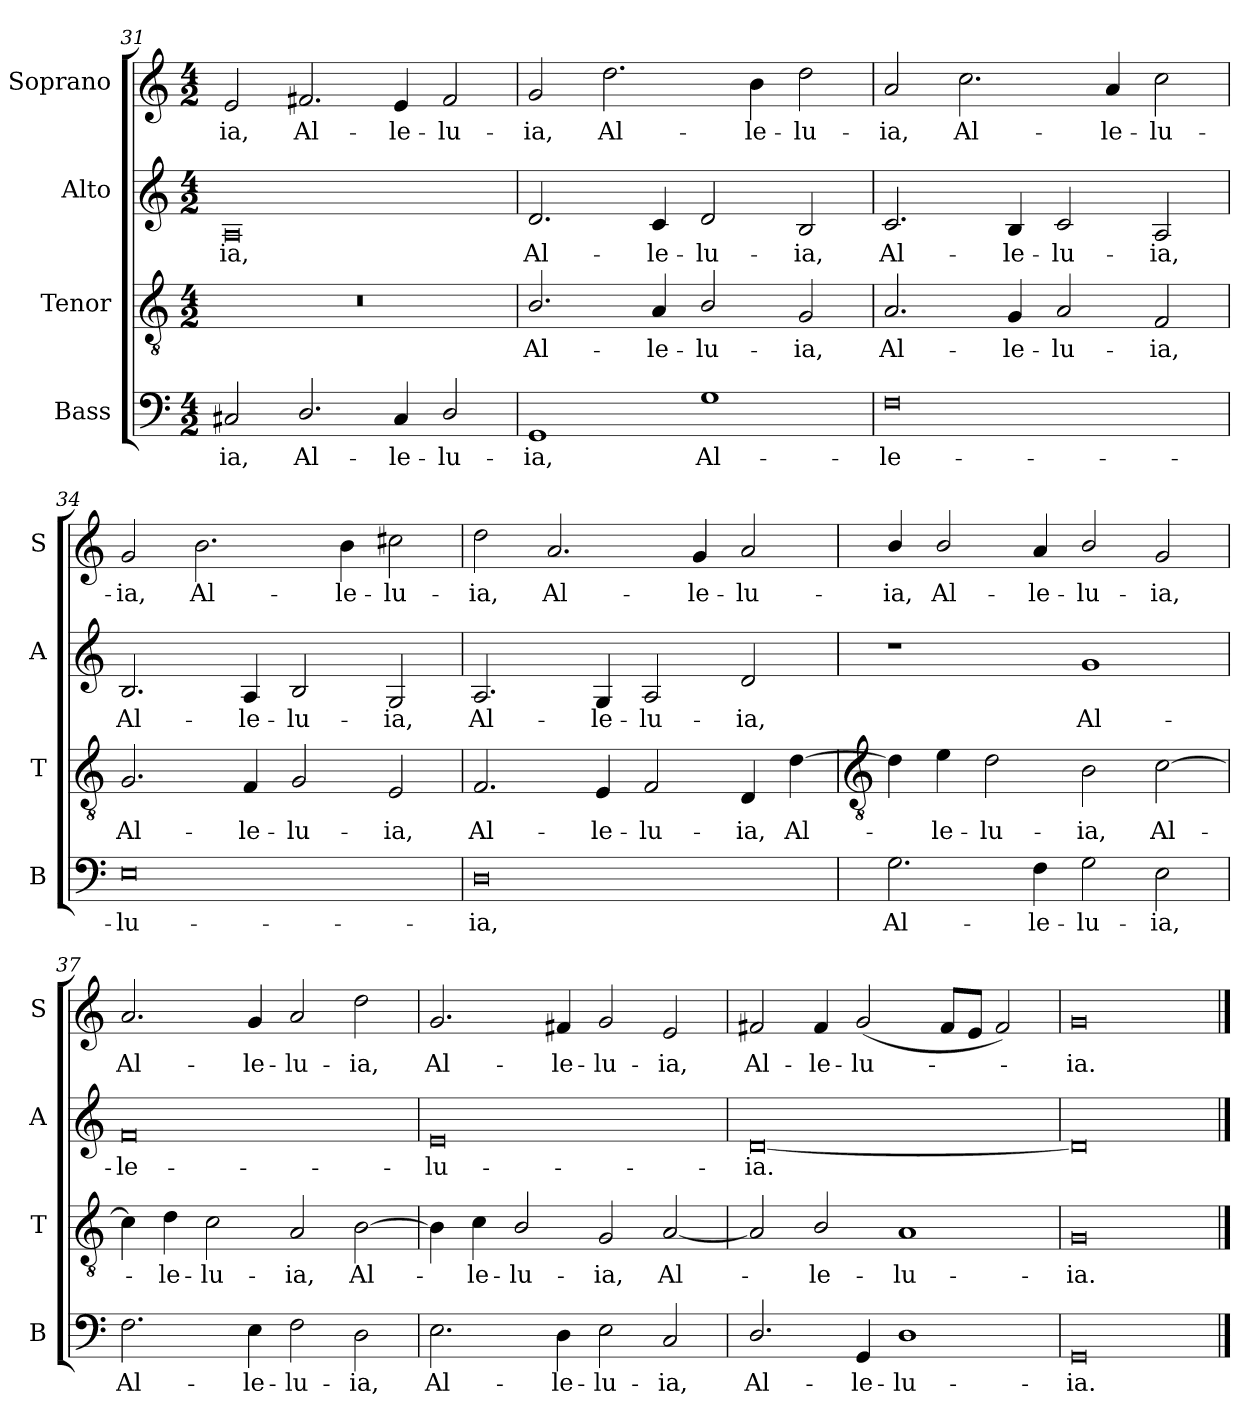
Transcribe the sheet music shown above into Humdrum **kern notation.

**kern	**text	**kern	**text	**kern	**text	**kern	**text
*part4	*part4	*part3	*part3	*part2	*part2	*part1	*part1
*staff4	*staff4	*staff3	*staff3	*staff2	*staff2	*staff1	*staff1
*I"Bass	*	*I"Tenor	*	*I"Alto	*	*I"Soprano	*
*I'B	*	*I'T	*	*I'A	*	*I'S	*
*clefF4	*	*clefGv2	*	*clefG2	*	*clefG2	*
*k[]	*	*k[]	*	*k[]	*	*k[]	*
*C:	*	*C:	*	*C:	*	*C:	*
*M4/2	*	*M4/2	*	*M4/2	*	*M4/2	*
=31	=31	=31	=31	=31	=31	=31	=31
!	!LO:LY:b	!	!	!	!LO:LY:b	!	!LO:LY:b
2C#X	-ia,	0r	.	0A	-ia,	2e	-ia,
!	!LO:LY:b	!	!	!	!	!	!LO:LY:b
2.D/	Al-	.	.	.	.	2.f#X	Al-
!	!LO:LY:b	!	!	!	!	!	!LO:LY:b
4C#	-le-	.	.	.	.	4e	-le-
!	!LO:LY:b	!	!	!	!	!	!LO:LY:b
2D/	-lu-	.	.	.	.	2f#	-lu-
=32	=32	=32	=32	=32	=32	=32	=32
!	!LO:LY:b	!	!LO:LY:b	!	!LO:LY:b	!	!LO:LY:b
1GG	-ia,	2.B/	Al-	2.d	Al-	2g	-ia,
!	!	!	!	!	!	!	!LO:LY:b
.	.	.	.	.	.	2.dd	Al-
!	!	!	!LO:LY:b	!	!LO:LY:b	!	!
.	.	4A	-le-	4c	-le-	.	.
!	!LO:LY:b	!	!LO:LY:b	!	!LO:LY:b	!	!
1G	Al-	2B/	-lu-	2d	-lu-	.	.
!	!	!	!	!	!	!	!LO:LY:b
.	.	.	.	.	.	4b	-le-
!	!	!	!LO:LY:b	!	!LO:LY:b	!	!LO:LY:b
.	.	2G	-ia,	2B	-ia,	2dd	-lu-
=33	=33	=33	=33	=33	=33	=33	=33
!	!LO:LY:b	!	!LO:LY:b	!	!LO:LY:b	!	!LO:LY:b
0F	-le-	2.A	Al-	2.c	Al-	2a	-ia,
!	!	!	!	!	!	!	!LO:LY:b
.	.	.	.	.	.	2.cc	Al-
!	!	!	!LO:LY:b	!	!LO:LY:b	!	!
.	.	4G	-le-	4B	-le-	.	.
!	!	!	!LO:LY:b	!	!LO:LY:b	!	!
.	.	2A	-lu-	2c	-lu-	.	.
!	!	!	!	!	!	!	!LO:LY:b
.	.	.	.	.	.	4a	-le-
!	!	!	!LO:LY:b	!	!LO:LY:b	!	!LO:LY:b
.	.	2F	-ia,	2A	-ia,	2cc	-lu-
=34	=34	=34	=34	=34	=34	=34	=34
!	!LO:LY:b	!	!LO:LY:b	!	!LO:LY:b	!	!LO:LY:b
0E	-lu-	2.G	Al-	2.B	Al-	2g	-ia,
!	!	!	!	!	!	!	!LO:LY:b
.	.	.	.	.	.	2.b	Al-
!	!	!	!LO:LY:b	!	!LO:LY:b	!	!
.	.	4F	-le-	4A	-le-	.	.
!	!	!	!LO:LY:b	!	!LO:LY:b	!	!
.	.	2G	-lu-	2B	-lu-	.	.
!	!	!	!	!	!	!	!LO:LY:b
.	.	.	.	.	.	4b	-le-
!	!	!	!LO:LY:b	!	!LO:LY:b	!	!LO:LY:b
.	.	2E	-ia,	2G	-ia,	2cc#X	-lu-
=35	=35	=35	=35	=35	=35	=35	=35
!	!LO:LY:b	!	!LO:LY:b	!	!LO:LY:b	!	!LO:LY:b
0D	-ia,	2.F	Al-	2.A	Al-	2dd	-ia,
!	!	!	!	!	!	!	!LO:LY:b
.	.	.	.	.	.	2.a	Al-
!	!	!	!LO:LY:b	!	!LO:LY:b	!	!
.	.	4E	-le-	4G	-le-	.	.
!	!	!	!LO:LY:b	!	!LO:LY:b	!	!
.	.	2F	-lu-	2A	-lu-	.	.
!	!	!	!	!	!	!	!LO:LY:b
.	.	.	.	.	.	4g	-le-
!	!	!	!LO:LY:b	!	!LO:LY:b	!	!LO:LY:b
.	.	4D	-ia,	2d	-ia,	2a	-lu-
!	!	!	!LO:LY:b	!	!	!	!
.	.	[4d	Al-	.	.	.	.
!!LO:LB:g=z
=36	=36	=36	=36	=36	=36	=36	=36
*	*	*clefGv2	*	*	*	*	*
!	!LO:LY:b	!	!	!	!	!	!LO:LY:b
2.G	Al-	4d]	.	1r	.	4b/	-ia,
!	!	!	!LO:LY:b	!	!	!	!LO:LY:b
.	.	4e	le-	.	.	2b/	Al-
!	!	!	!LO:LY:b	!	!	!	!
.	.	2d	-lu-	.	.	.	.
!	!LO:LY:b	!	!	!	!	!	!LO:LY:b
4F	-le-	.	.	.	.	4a	-le-
!	!LO:LY:b	!	!LO:LY:b	!	!LO:LY:b	!	!LO:LY:b
2G	-lu-	2B	-ia,	1g	Al-	2b/	-lu-
!	!LO:LY:b	!	!LO:LY:b	!	!	!	!LO:LY:b
2E	-ia,	[2c	Al-	.	.	2g	-ia,
=37	=37	=37	=37	=37	=37	=37	=37
!	!LO:LY:b	!	!	!	!LO:LY:b	!	!LO:LY:b
2.F	Al-	4c]	.	0f	-le-	2.a	Al-
!	!	!	!LO:LY:b	!	!	!	!
.	.	4d	le-	.	.	.	.
!	!	!	!LO:LY:b	!	!	!	!
.	.	2c	-lu-	.	.	.	.
!	!LO:LY:b	!	!	!	!	!	!LO:LY:b
4E	-le-	.	.	.	.	4g	-le-
!	!LO:LY:b	!	!LO:LY:b	!	!	!	!LO:LY:b
2F	-lu-	2A	-ia,	.	.	2a	-lu-
!	!LO:LY:b	!	!LO:LY:b	!	!	!	!LO:LY:b
2D	-ia,	[2B	Al-	.	.	2dd	-ia,
=38	=38	=38	=38	=38	=38	=38	=38
!	!LO:LY:b	!	!	!	!LO:LY:b	!	!LO:LY:b
2.E	Al-	4B]	.	0e	-lu-	2.g	Al-
!	!	!	!LO:LY:b	!	!	!	!
.	.	4c	le-	.	.	.	.
!	!	!	!LO:LY:b	!	!	!	!
.	.	2B/	-lu-	.	.	.	.
!	!LO:LY:b	!	!	!	!	!	!LO:LY:b
4D	-le-	.	.	.	.	4f#X	-le-
!	!LO:LY:b	!	!LO:LY:b	!	!	!	!LO:LY:b
2E	-lu-	2G	-ia,	.	.	2g	-lu-
!	!LO:LY:b	!	!LO:LY:b	!	!	!	!LO:LY:b
2C	-ia,	[2A	Al-	.	.	2e	-ia,
=39	=39	=39	=39	=39	=39	=39	=39
!	!LO:LY:b	!	!	!	!LO:LY:b	!	!LO:LY:b
2.D/	Al-	2A]	.	[0d	-ia.	2f#X	Al-
!	!	!	!LO:LY:b	!	!	!	!LO:LY:b
.	.	2B/	le-	.	.	4f#	-le-
!	!LO:LY:b	!	!	!	!	!	!LO:LY:b
4GG	-le-	.	.	.	.	(<2g	-lu-
!	!LO:LY:b	!	!LO:LY:b	!	!	!	!
1D	-lu-	1A	-lu-	.	.	.	.
.	.	.	.	.	.	8f#L	.
.	.	.	.	.	.	8eJ	.
.	.	.	.	.	.	2f#)	.
=40	=40	=40	=40	=40	=40	=40	=40
!	!LO:LY:b	!	!LO:LY:b	!	!	!	!LO:LY:b
0GG	-ia.	0G	-ia.	0d]	.	0g	ia.
==	==	==	==	==	==	==	==
*-	*-	*-	*-	*-	*-	*-	*-
